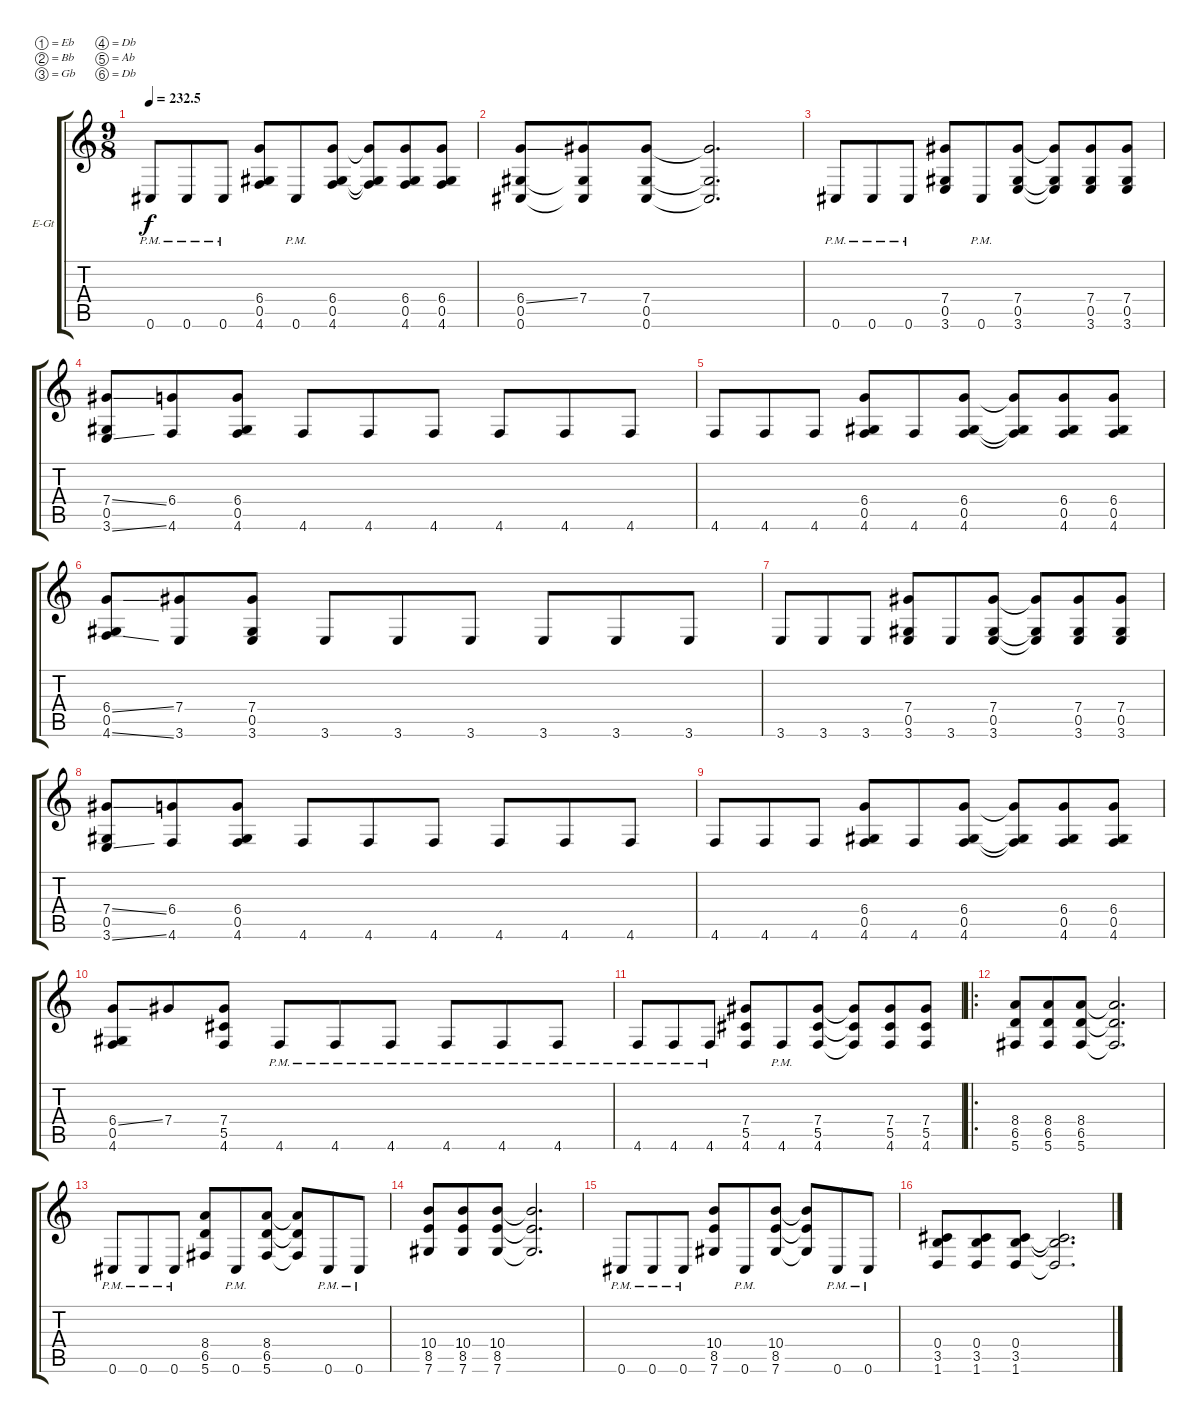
\defaultSystemsLayout 4
\bracketExtendMode groupsimilarinstruments
\firstSystemTrackNameOrientation horizontal
\otherSystemsTrackNameOrientation horizontal
\track ("Martin Carbonneau" "E-Gt") {instrument distortionguitar}
\staff {score tabs}
\tuning (Eb4 Bb3 Gb3 Db3 Ab2 Db2)
\ts (9 8)
\tempo
232.5
\accidentals auto
\clef g2
\ottava regular
\simile none
\ks c
0.6{pm}.8{dy f} 0.6{pm}.8 0.6{pm}.8 (4.6 6.4 0.5).8 0.6{pm}.8 (4.6 6.4 0.5).8 (4.6{t} 6.4{t} 0.5{t}).8 (4.6 6.4 0.5).8 (4.6 6.4 0.5).8 |
(0.6 6.4{ss} 0.5).8 (7.4 0.5{t} 0.6{t}).8 (7.4 0.6 0.5).8 (7.4{t} 0.6{t} 0.5{t}).2{d} |
0.6{pm}.8 0.6{pm}.8 0.6{pm}.8 (7.4 3.6 0.5).8 0.6{pm}.8 (7.4 3.6 0.5).8 (7.4{t} 3.6{t} 0.5{t}).8 (7.4 3.6 0.5).8 (7.4 3.6 0.5).8 |
(3.6{ss} 7.4{ss} 0.5).8 (6.4 4.6).8 (6.4 4.6 0.5).8 4.6.8 4.6.8 4.6.8 4.6.8 4.6.8 4.6.8 |
4.6.8 4.6.8 4.6.8 (4.6 6.4 0.5).8 4.6.8 (4.6 6.4 0.5).8 (4.6{t} 6.4{t} 0.5{t}).8 (4.6 6.4 0.5).8 (4.6 6.4 0.5).8 |
(4.6{ss} 6.4{ss} 0.5).8 (7.4 3.6).8 (7.4 3.6 0.5).8 3.6.8 3.6.8 3.6.8 3.6.8 3.6.8 3.6.8 |
3.6.8 3.6.8 3.6.8 (7.4 3.6 0.5).8 3.6.8 (7.4 3.6 0.5).8 (7.4{t} 3.6{t} 0.5{t}).8 (7.4 3.6 0.5).8 (7.4 3.6 0.5).8 |
(3.6{ss} 7.4{ss} 0.5).8 (6.4 4.6).8 (6.4 4.6 0.5).8 4.6.8 4.6.8 4.6.8 4.6.8 4.6.8 4.6.8 |
4.6.8 4.6.8 4.6.8 (4.6 6.4 0.5).8 4.6.8 (4.6 6.4 0.5).8 (4.6{t} 6.4{t} 0.5{t}).8 (4.6 6.4 0.5).8 (4.6 6.4 0.5).8 |
(4.6 6.4{ss} 0.5).8 7.4.8 (7.4 4.6 5.5).8 4.6{pm}.8 4.6{pm}.8 4.6{pm}.8 4.6{pm}.8 4.6{pm}.8 4.6{pm}.8 |
4.6{pm}.8 4.6{pm}.8 4.6{pm}.8 (7.4 4.6 5.5).8 4.6{pm}.8 (7.4 4.6 5.5).8 (7.4{t} 4.6{t} 5.5{t}).8 (7.4 4.6 5.5).8 (7.4 4.6 5.5).8 |
\ro
(8.4 6.5 5.6).8 (8.4 6.5 5.6).8 (8.4 6.5 5.6).8 (8.4{t} 6.5{t} 5.6{t}).2{d} |
0.6{pm}.8 0.6{pm}.8 0.6{pm}.8 (8.4 6.5 5.6).8 0.6{pm}.8 (8.4 6.5 5.6).8 (8.4{t} 6.5{t} 5.6{t}).8 0.6{pm}.8 0.6{pm}.8 |
(7.6 8.5 10.4).8 (7.6 8.5 10.4).8 (7.6 8.5 10.4).8 (7.6{t} 8.5{t} 10.4{t}).2{d} |
0.6{pm}.8 0.6{pm}.8 0.6{pm}.8 (10.4 8.5 7.6).8 0.6{pm}.8 (10.4 8.5 7.6).8 (10.4{t} 8.5{t} 7.6{t}).8 0.6{pm}.8 0.6{pm}.8 |
(0.4 3.5 1.6).8 (0.4 3.5 1.6).8 (0.4 3.5 1.6).8 (0.4{t} 3.5{t} 1.6{t}).2{d}
